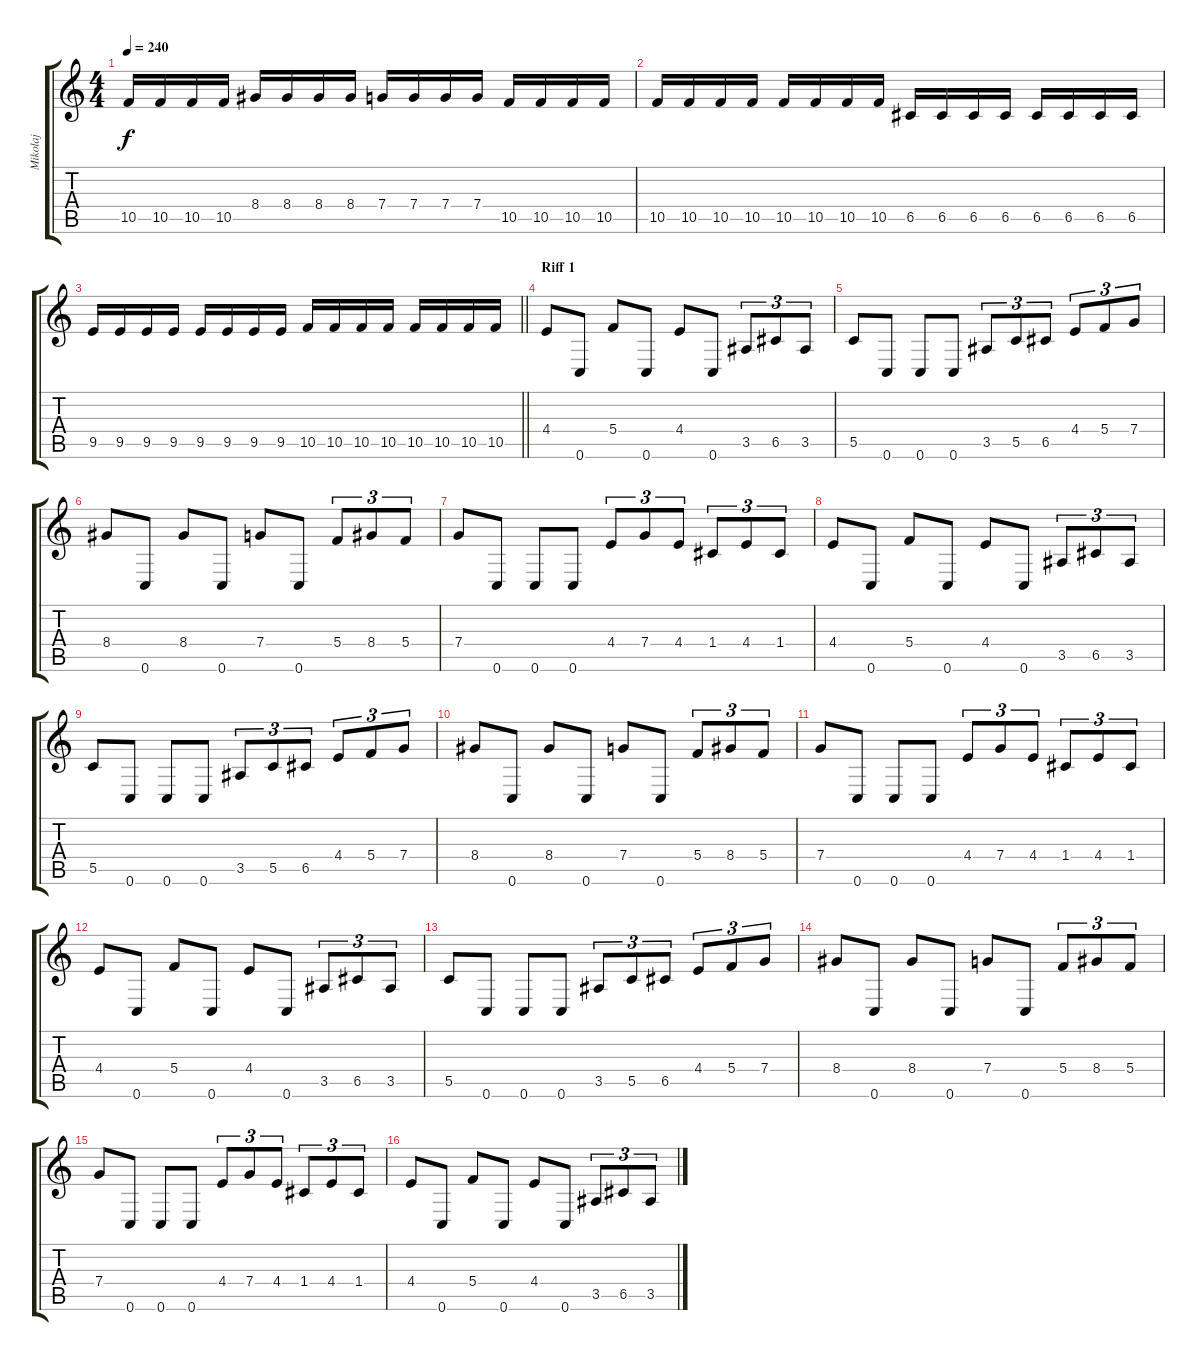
\track ("Mikolaj" "Mikolaj") {instrument distortionguitar}
\staff {score tabs}
\tuning (D4 A3 F3 C3 G2 C2) {hide}
\ts (4 4)
\tempo 240
\clef g2
\ks c
10.5.16{dy f} 10.5.16 10.5.16 10.5.16 8.4.16 8.4.16 8.4.16 8.4.16 7.4.16 7.4.16 7.4.16 7.4.16 10.5.16 10.5.16 10.5.16 10.5.16 |
10.5.16 10.5.16 10.5.16 10.5.16 10.5.16 10.5.16 10.5.16 10.5.16 6.5.16 6.5.16 6.5.16 6.5.16 6.5.16 6.5.16 6.5.16 6.5.16 |
\barLineRight lightlight
9.5.16 9.5.16 9.5.16 9.5.16 9.5.16 9.5.16 9.5.16 9.5.16 10.5.16 10.5.16 10.5.16 10.5.16 10.5.16 10.5.16 10.5.16 10.5.16 |
\section ("" "Riff 1")
4.4.8 0.6.8 5.4.8 0.6.8 4.4.8 0.6.8 3.5.8{tu (3 2)} 6.5.8{tu (3 2)} 3.5.8{tu (3 2)} |
5.5.8 0.6.8 0.6.8 0.6.8 3.5.8{tu (3 2)} 5.5.8{tu (3 2)} 6.5.8{tu (3 2)} 4.4.8{tu (3 2)} 5.4.8{tu (3 2)} 7.4.8{tu (3 2)} |
8.4.8 0.6.8 8.4.8 0.6.8 7.4.8 0.6.8 5.4.8{tu (3 2)} 8.4.8{tu (3 2)} 5.4.8{tu (3 2)} |
7.4.8 0.6.8 0.6.8 0.6.8 4.4.8{tu (3 2)} 7.4.8{tu (3 2)} 4.4.8{tu (3 2)} 1.4.8{tu (3 2)} 4.4.8{tu (3 2)} 1.4.8{tu (3 2)} |
4.4.8 0.6.8 5.4.8 0.6.8 4.4.8 0.6.8 3.5.8{tu (3 2)} 6.5.8{tu (3 2)} 3.5.8{tu (3 2)} |
5.5.8 0.6.8 0.6.8 0.6.8 3.5.8{tu (3 2)} 5.5.8{tu (3 2)} 6.5.8{tu (3 2)} 4.4.8{tu (3 2)} 5.4.8{tu (3 2)} 7.4.8{tu (3 2)} |
8.4.8 0.6.8 8.4.8 0.6.8 7.4.8 0.6.8 5.4.8{tu (3 2)} 8.4.8{tu (3 2)} 5.4.8{tu (3 2)} |
7.4.8 0.6.8 0.6.8 0.6.8 4.4.8{tu (3 2)} 7.4.8{tu (3 2)} 4.4.8{tu (3 2)} 1.4.8{tu (3 2)} 4.4.8{tu (3 2)} 1.4.8{tu (3 2)} |
4.4.8 0.6.8 5.4.8 0.6.8 4.4.8 0.6.8 3.5.8{tu (3 2)} 6.5.8{tu (3 2)} 3.5.8{tu (3 2)} |
5.5.8 0.6.8 0.6.8 0.6.8 3.5.8{tu (3 2)} 5.5.8{tu (3 2)} 6.5.8{tu (3 2)} 4.4.8{tu (3 2)} 5.4.8{tu (3 2)} 7.4.8{tu (3 2)} |
8.4.8 0.6.8 8.4.8 0.6.8 7.4.8 0.6.8 5.4.8{tu (3 2)} 8.4.8{tu (3 2)} 5.4.8{tu (3 2)} |
7.4.8 0.6.8 0.6.8 0.6.8 4.4.8{tu (3 2)} 7.4.8{tu (3 2)} 4.4.8{tu (3 2)} 1.4.8{tu (3 2)} 4.4.8{tu (3 2)} 1.4.8{tu (3 2)} |
4.4.8 0.6.8 5.4.8 0.6.8 4.4.8 0.6.8 3.5.8{tu (3 2)} 6.5.8{tu (3 2)} 3.5.8{tu (3 2)}
